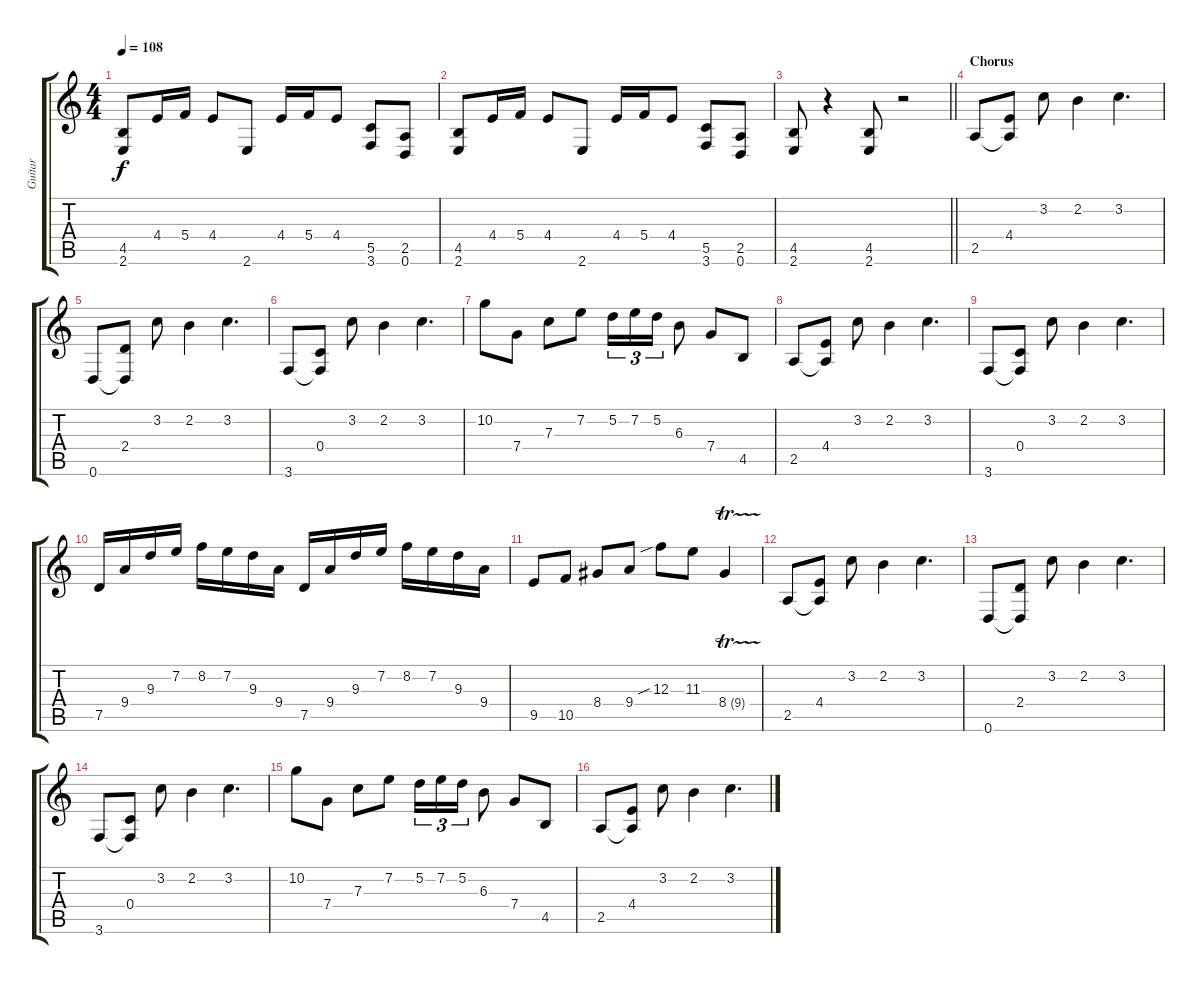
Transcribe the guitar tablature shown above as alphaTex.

\track ("Guitar" "Guitar") {instrument electricguitarjazz}
\staff {score tabs}
\tuning (D4 A3 F3 C3 G2 D2) {hide}
\ts (4 4)
\tempo 108
\clef g2
\ks c
(4.5 2.6).8{dy f} 4.4.16 5.4.16 4.4.8 2.6.8 4.4.16 5.4.16 4.4.8 (5.5 3.6).8 (2.5 0.6).8 |
(4.5 2.6).8 4.4.16 5.4.16 4.4.8 2.6.8 4.4.16 5.4.16 4.4.8 (5.5 3.6).8 (2.5 0.6).8 |
\barLineRight lightlight
(4.5 2.6).8 r.4 (4.5 2.6).8 r.2 |
\section ("" "Chorus")
2.5.8{balance 0} (4.4 2.5{t}).8 3.2.8 2.2.4 3.2.4{d} |
0.6.8 (2.4 0.6{t}).8 3.2.8 2.2.4 3.2.4{d} |
3.6.8 (0.4 3.6{t}).8 3.2.8 2.2.4 3.2.4{d} |
10.2.8 7.4.8 7.3.8 7.2.8 5.2.16{tu (3 2)} 7.2.16{tu (3 2)} 5.2.16{tu (3 2)} 6.3.8 7.4.8 4.5.8 |
2.5.8 (4.4 2.5{t}).8 3.2.8 2.2.4 3.2.4{d} |
3.6.8 (0.4 3.6{t}).8 3.2.8 2.2.4 3.2.4{d} |
7.5.16 9.4.16 9.3.16 7.2.16 8.2.16 7.2.16 9.3.16 9.4.16 7.5.16 9.4.16 9.3.16 7.2.16 8.2.16 7.2.16 9.3.16 9.4.16 |
9.5.8 10.5.8 8.4.8 9.4.8 12.3{sib}.8 11.3.8 8.4{tr (9 32)}.4 |
2.5.8 (4.4 2.5{t}).8 3.2.8 2.2.4 3.2.4{d} |
0.6.8 (2.4 0.6{t}).8 3.2.8 2.2.4 3.2.4{d} |
3.6.8 (0.4 3.6{t}).8 3.2.8 2.2.4 3.2.4{d} |
10.2.8 7.4.8 7.3.8 7.2.8 5.2.16{tu (3 2)} 7.2.16{tu (3 2)} 5.2.16{tu (3 2)} 6.3.8 7.4.8 4.5.8 |
2.5.8 (4.4 2.5{t}).8 3.2.8 2.2.4 3.2.4{d}
